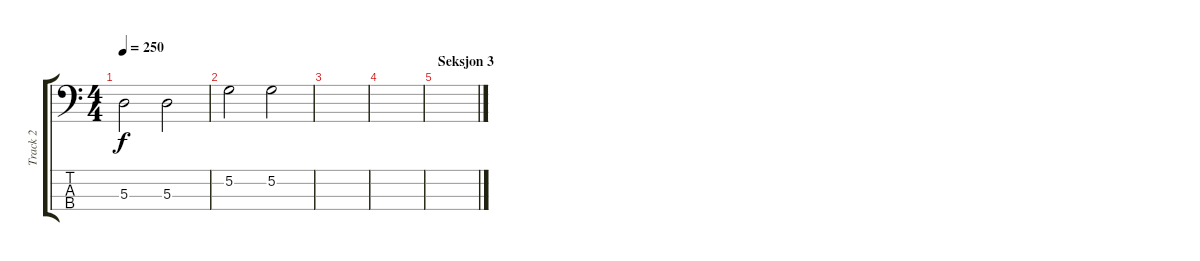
\track ("Track 2" "Track 2") {instrument electricbassfinger}
\staff {score tabs}
\tuning (G2 D2 A1 E1) {hide}
\ts (4 4)
\tempo 250
\clef f4
\ks c
5.3.2{dy f} 5.3.2 |
5.2.2 5.2.2 |
|
|
\section ("" "Seksjon 3")
